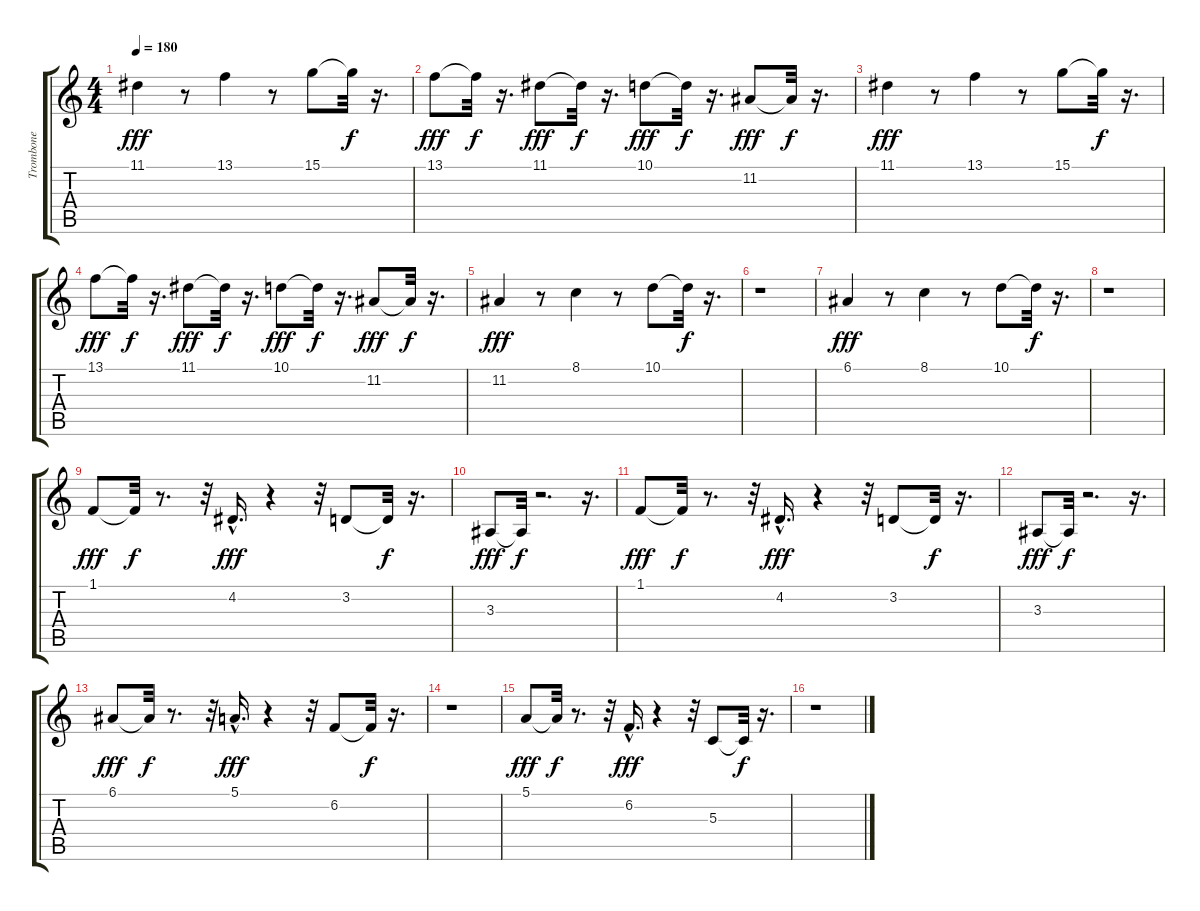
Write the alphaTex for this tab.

\track ("Trombone" "Trombone") {instrument trombone}
\staff {score tabs}
\tuning (E4 B3 G3 D3 A2 E2) {hide}
\ts (4 4)
\tempo 180
\clef g2
\ks c
11.1.4{dy fff} r.8 13.1.4 r.8 15.1.8 15.1{t}.32{dy f} r.16{d} |
13.1.8{dy fff} 13.1{t}.32{dy f} r.16{d} 11.1.8{dy fff} 11.1{t}.32{dy f} r.16{d} 10.1.8{dy fff} 10.1{t}.32{dy f} r.16{d} 11.2.8{dy fff} 11.2{t}.32{dy f} r.16{d} |
11.1.4{dy fff} r.8 13.1.4 r.8 15.1.8 15.1{t}.32{dy f} r.16{d} |
13.1.8{dy fff} 13.1{t}.32{dy f} r.16{d} 11.1.8{dy fff} 11.1{t}.32{dy f} r.16{d} 10.1.8{dy fff} 10.1{t}.32{dy f} r.16{d} 11.2.8{dy fff} 11.2{t}.32{dy f} r.16{d} |
11.2.4{dy fff} r.8 8.1.4 r.8 10.1.8 10.1{t}.32{dy f} r.16{d} |
r.1 |
6.1.4{dy fff} r.8 8.1.4 r.8 10.1.8 10.1{t}.32{dy f} r.16{d} |
r.1 |
1.1.8{dy fff} 1.1{t}.32{dy f} r.8{d} r.32 4.2{hac}.16{d dy fff} r.4 r.32 3.2.8 3.2{t}.32{dy f} r.16{d} |
3.3.8{dy fff} 3.3{t}.32{dy f} r.2{d} r.16{d} |
1.1.8{dy fff} 1.1{t}.32{dy f} r.8{d} r.32 4.2{hac}.16{d dy fff} r.4 r.32 3.2.8 3.2{t}.32{dy f} r.16{d} |
3.3.8{dy fff} 3.3{t}.32{dy f} r.2{d} r.16{d} |
6.1.8{dy fff} 6.1{t}.32{dy f} r.8{d} r.32 5.1{hac}.16{d dy fff} r.4 r.32 6.2.8 6.2{t}.32{dy f} r.16{d} |
r.1 |
5.1.8{dy fff} 5.1{t}.32{dy f} r.8{d} r.32 6.2{hac}.16{d dy fff} r.4 r.32 5.3.8 5.3{t}.32{dy f} r.16{d} |
r.1
